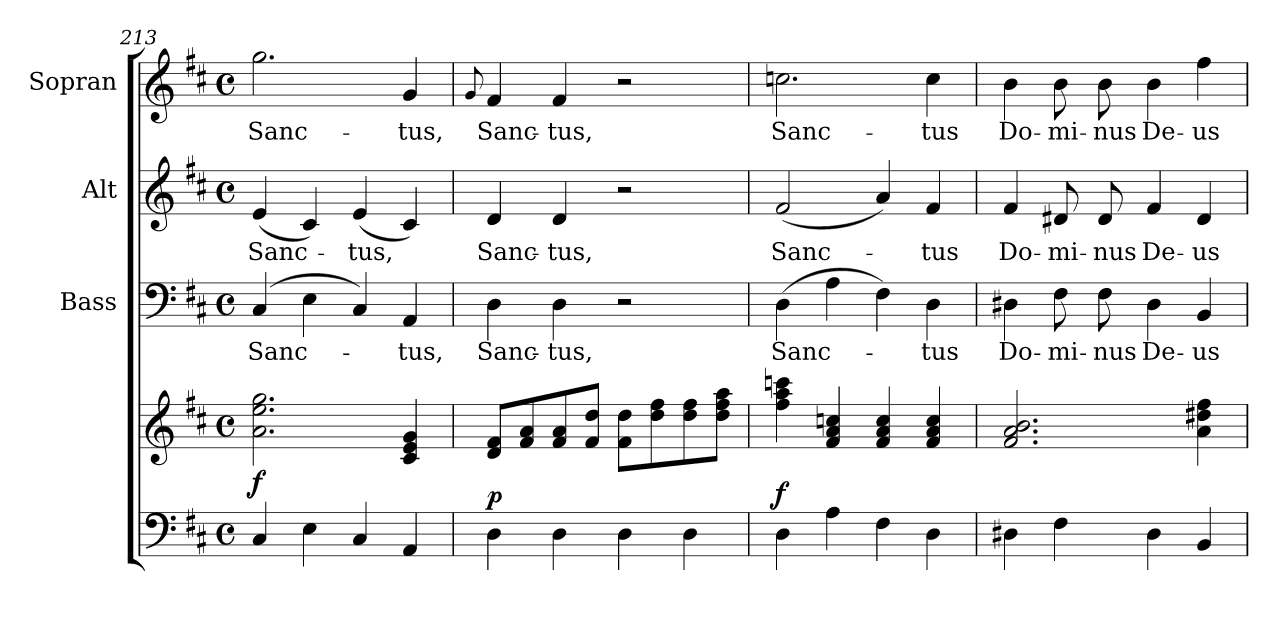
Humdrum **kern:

**kern	**kern	**dynam	**kern	**text	**kern	**text	**kern	**text
*part4	*part4	*part4	*part3	*part3	*part2	*part2	*part1	*part1
*staff5	*staff4	*staff4/5	*staff3	*staff3	*staff2	*staff2	*staff1	*staff1
*	*	*	*I"Bass	*	*I"Alt	*	*I"Sopran	*
*	*	*	*I'B.	*	*I'A.	*	*I'S.	*
*clefF4	*clefG2	*	*clefF4	*	*clefG2	*	*clefG2	*
*k[f#c#]	*k[f#c#]	*	*k[f#c#]	*	*k[f#c#]	*	*k[f#c#]	*
*D:	*D:	*	*D:	*	*D:	*	*D:	*
*M4/4	*M4/4	*	*M4/4	*	*M4/4	*	*M4/4	*
*met(c)	*met(c)	*	*met(c)	*	*met(c)	*	*met(c)	*
=213	=213	=213	=213	=213	=213	=213	=213	=213
!	!	!LO:DY:a=2	!	!LO:LY:b	!	!LO:LY:b	!	!LO:LY:b
4C#/	2.a\ 2.ee\ 2.gg\	f	(4C#/	Sanc-	(<4e/	Sanc-	2.gg\	Sanc-
4E\	.	.	4E\	.	4c#/)	.	.	.
!	!	!	!	!	!	!LO:LY:b	!	!
4C#/	.	.	4C#/)	.	(<4e/	-tus,	.	.
!	!	!	!	!LO:LY:b	!	!	!	!LO:LY:b
4AA/	4c#/ 4e/ 4g/	.	4AA/	-tus,	4c#/)	.	4g/	-tus,
=214	=214	=214	=214	=214	=214	=214	=214	=214
.	.	.	.	.	.	.	8qqg/	.
!	!	!LO:DY:a=2	!	!LO:LY:b	!	!LO:LY:b	!	!LO:LY:b
4D\	8d/ 8f#/L	p	4D\	Sanc-	4d/	Sanc-	4f#/	Sanc-
.	8f#/ 8a/	.	.	.	.	.	.	.
!	!	!	!	!LO:LY:b	!	!LO:LY:b	!	!LO:LY:b
4D\	8f#/ 8a/	.	4D\	-tus,	4d/	-tus,	4f#/	-tus,
.	8f#/ 8dd/J	.	.	.	.	.	.	.
4D\	8f#\ 8dd\L	.	2r	.	2r	.	2r	.
.	8dd\ 8ff#\	.	.	.	.	.	.	.
4D\	8dd\ 8ff#\	.	.	.	.	.	.	.
.	8dd\ 8ff#\ 8aa\J	.	.	.	.	.	.	.
!!LO:LB:g=z
=215	=215	=215	=215	=215	=215	=215	=215	=215
!	!	!LO:DY:a=2	!	!LO:LY:b	!	!LO:LY:b	!	!LO:LY:b
4D\	4ff#\ 4aa\ 4cccn\	f	(>4D\	Sanc-	(<2f#/	Sanc-	2.ccn\	Sanc-
4A\	4f#/ 4a/ 4ccn/	.	4A\	.	.	.	.	.
4F#\	4f#/ 4a/ 4cc/	.	4F#\)	.	4a/)	.	.	.
!	!	!	!	!LO:LY:b	!	!LO:LY:b	!	!LO:LY:b
4D\	4f#/ 4a/ 4cc/	.	4D\	-tus	4f#/	-tus	4cc\	-tus
=216	=216	=216	=216	=216	=216	=216	=216	=216
!	!	!	!	!LO:LY:b	!	!LO:LY:b	!	!LO:LY:b
4D#X\	2.f#/ 2.a/ 2.b/	.	4D#X\	Do-	4f#/	Do-	4b\	Do-
!	!	!	!	!LO:LY:b	!	!LO:LY:b	!	!LO:LY:b
4F#\	.	.	8F#\	-mi-	8d#X/	-mi-	8b\	-mi-
!	!	!	!	!LO:LY:b	!	!LO:LY:b	!	!LO:LY:b
.	.	.	8F#\	-nus	8d#/	-nus	8b\	-nus
!	!	!	!	!LO:LY:b	!	!LO:LY:b	!	!LO:LY:b
4D#\	.	.	4D#\	De-	4f#/	De-	4b\	De-
!	!	!	!	!LO:LY:b	!	!LO:LY:b	!	!LO:LY:b
4BB/	4a\ 4dd#X\ 4ff#\	.	4BB/	-us	4d#/	-us	4ff#\	-us
=	=	=	=	=	=	=	=	=
*-	*-	*-	*-	*-	*-	*-	*-	*-
